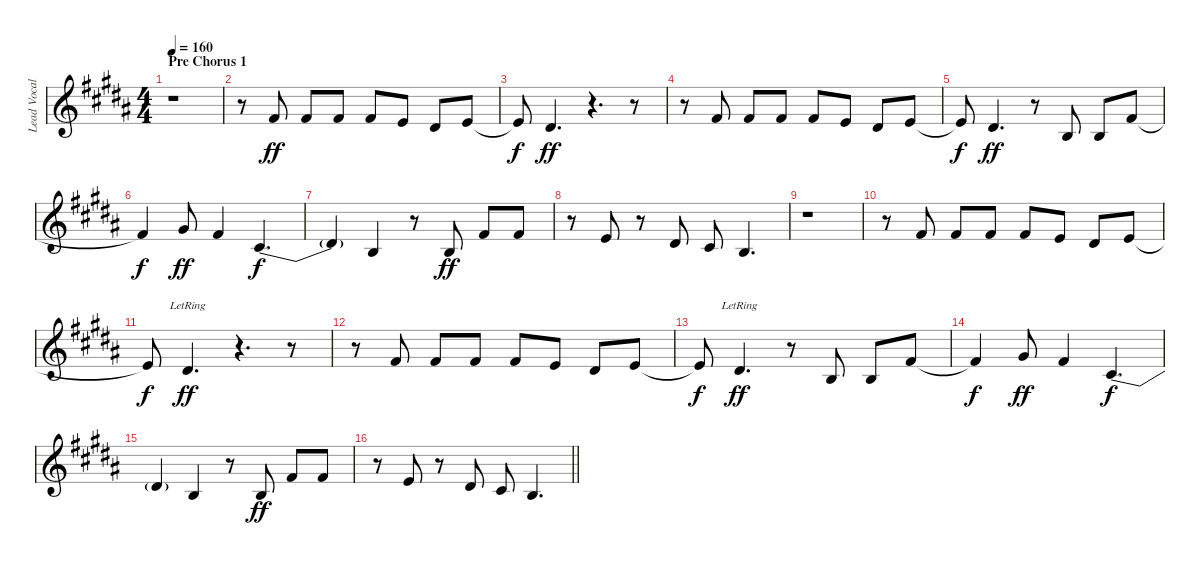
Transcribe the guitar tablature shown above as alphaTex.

\track ("Lead Vocals" "Lead Vocal") {instrument tenorsax}
\staff {score}
\tuning (E4 B3 G3 D3 A2 E2) {hide}
\ts (4 4)
\section ("" "Pre Chorus 1")
\tempo 160
\clef g2
\ks b
r.1{dy f} |
r.8 2.1.8{dy ff} 2.1.8 2.1.8 2.1.8 0.1.8 4.2.8 0.1.8 |
0.1{t}.8{dy f} 4.2.4{d dy ff} r.4{d} r.8 |
r.8 2.1.8 2.1.8 2.1.8 2.1.8 0.1.8 4.2.8 0.1.8 |
0.1{t}.8{dy f} 4.2.4{d dy ff} r.8 0.2.8 0.2.8 2.1.8 |
2.1{t}.4{dy f} 4.1.8{dy ff} 2.1.4 2.2{be (bend 0 0 60 4)}.4{d dy f} |
2.2{t}.4 0.2.4 r.8 0.2.8{dy ff} 2.1.8 2.1.8 |
r.8 0.1.8 r.8 4.2.8 2.2.8 0.2.4{d} |
r.1 |
r.8 2.1.8 2.1.8 2.1.8 2.1.8 0.1.8 4.2.8 0.1.8 |
0.1{t}.8{dy f} 4.2{lr}.4{d dy ff} r.4{d} r.8 |
r.8 2.1.8 2.1.8 2.1.8 2.1.8 0.1.8 4.2.8 0.1.8 |
0.1{t}.8{dy f} 4.2{lr}.4{d dy ff} r.8 0.2.8 0.2.8 2.1.8 |
2.1{t}.4{dy f} 4.1.8{dy ff} 2.1.4 2.2{be (bend 0 0 60 4)}.4{d dy f} |
2.2{t}.4 0.2.4 r.8 0.2.8{dy ff} 2.1.8 2.1.8 |
\barLineRight lightlight
r.8 0.1.8 r.8 4.2.8 2.2.8 0.2.4{d}
